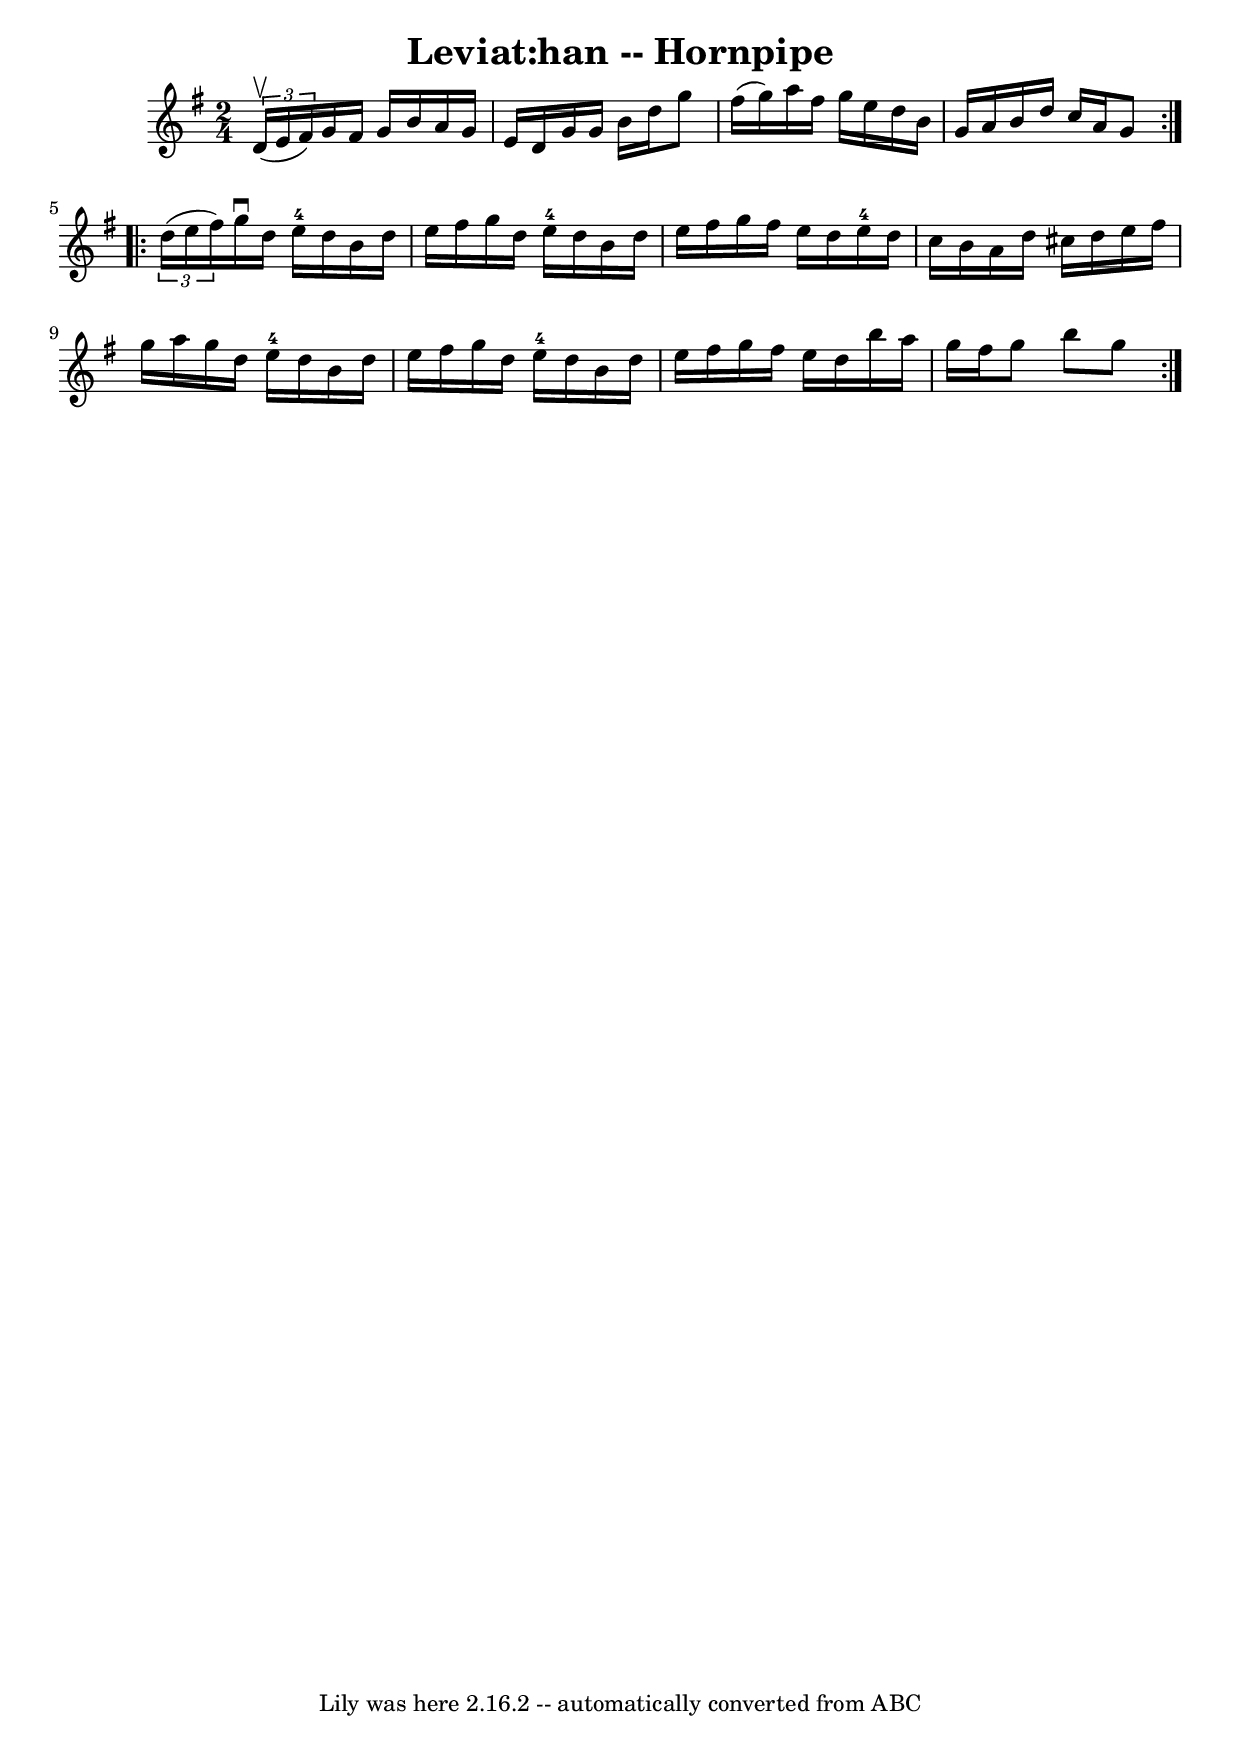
\version "2.16.2"
\include "Mammoth.ily"
\header {
  %% book = "Cole's 1000 Fiddle Tunes"
  crossRefNumber = "1"
  footnotes = ""
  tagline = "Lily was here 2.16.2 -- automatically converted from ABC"
  title = "Leviat:han -- Hornpipe"

}
voicedefault =  {



  \repeat volta 2 {

    \time 2/4 
    \key g \major   \times 2/3 { d'16 (^\upbow e'16 fis'16) 
			       } 
    |
    g'16 fis'16 g'16 b'16 a'16 g'16 e'16 d'16  
    |
    g'16 g'16 b'16 d''16 g''8 fis''16 (g''16) 
    |
    a''16 fis''16 g''16 e''16 d''16 b'16 g'16 a'16  
    |
    b'16 d''16 c''16 a'16 g'8  
  }     
  \repeat volta 2 {
    
    \times 2/3 { d''16 (e''16 fis''16) 
	       } |
    g''16^\downbow   
    d''16 e''16-4 d''16 b'16 d''16 e''16 fis''16  |
    
    g''16 d''16 e''16-4 d''16 b'16 d''16 e''16 fis''16  
    |
    g''16 fis''16 e''16 d''16 e''16-4 d''16 c''16  
    b'16  |
    a'16 d''16 cis''16 d''16 e''16 fis''16    
    g''16 a''16  |
    g''16 d''16 e''16-4 d''16 b'16    
    d''16 e''16 fis''16  |
    g''16 d''16 e''16-4 d''16    
    b'16 d''16 e''16 fis''16  |
    g''16 fis''16 e''16    
    d''16 b''16 a''16 g''16 fis''16  |
    g''8 b''8 g''8  
  } 
  

}

\score{
  <<

    \context Staff="default"
    {
      \voicedefault 
      
    }

  >>
  \layout {
    
  }
  \midi {
  }

}
